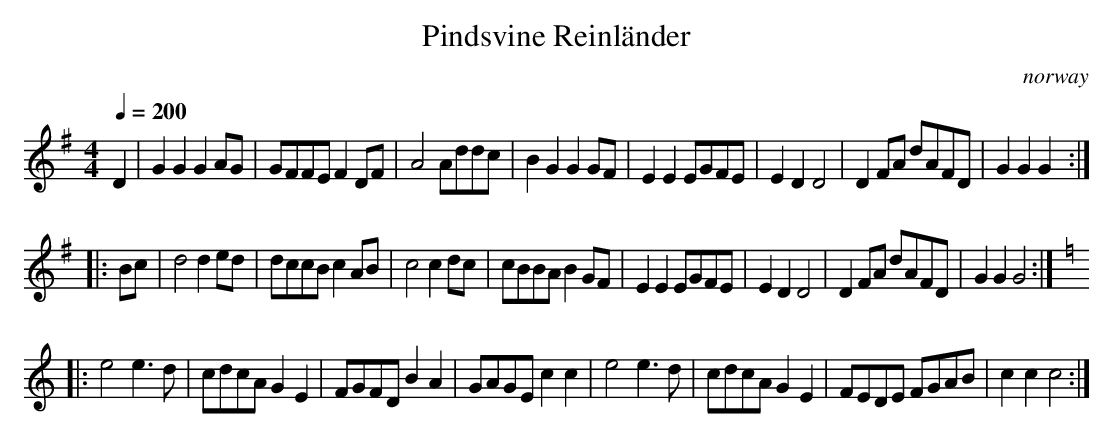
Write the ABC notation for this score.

X:1
T:Pindsvine Reinl\"ander
O:norway
M:4/4
Q:1/4=200
K:G
D2| \
G2G2 G2AG | GFFE F2DF | A4   Addc | B2G2 G2GF |\
E2E2 EGFE | E2D2 D4   | D2FA dAFD | G2G2 G2 :|
|:Bc|\
d4 d2ed | dccB c2AB | c4 c2dc | cBBA B2GF |\
E2E2 EGFE | E2D2 D4 | D2FA dAFD | G2G2 G4 :|
K:C
|:\
e4 e3d | cdcA G2E2 | FGFD B2A2 | GAGE c2c2 |\
e4 e3d | cdcA G2E2 | FEDE FGAB | c2c2 c4 :|
